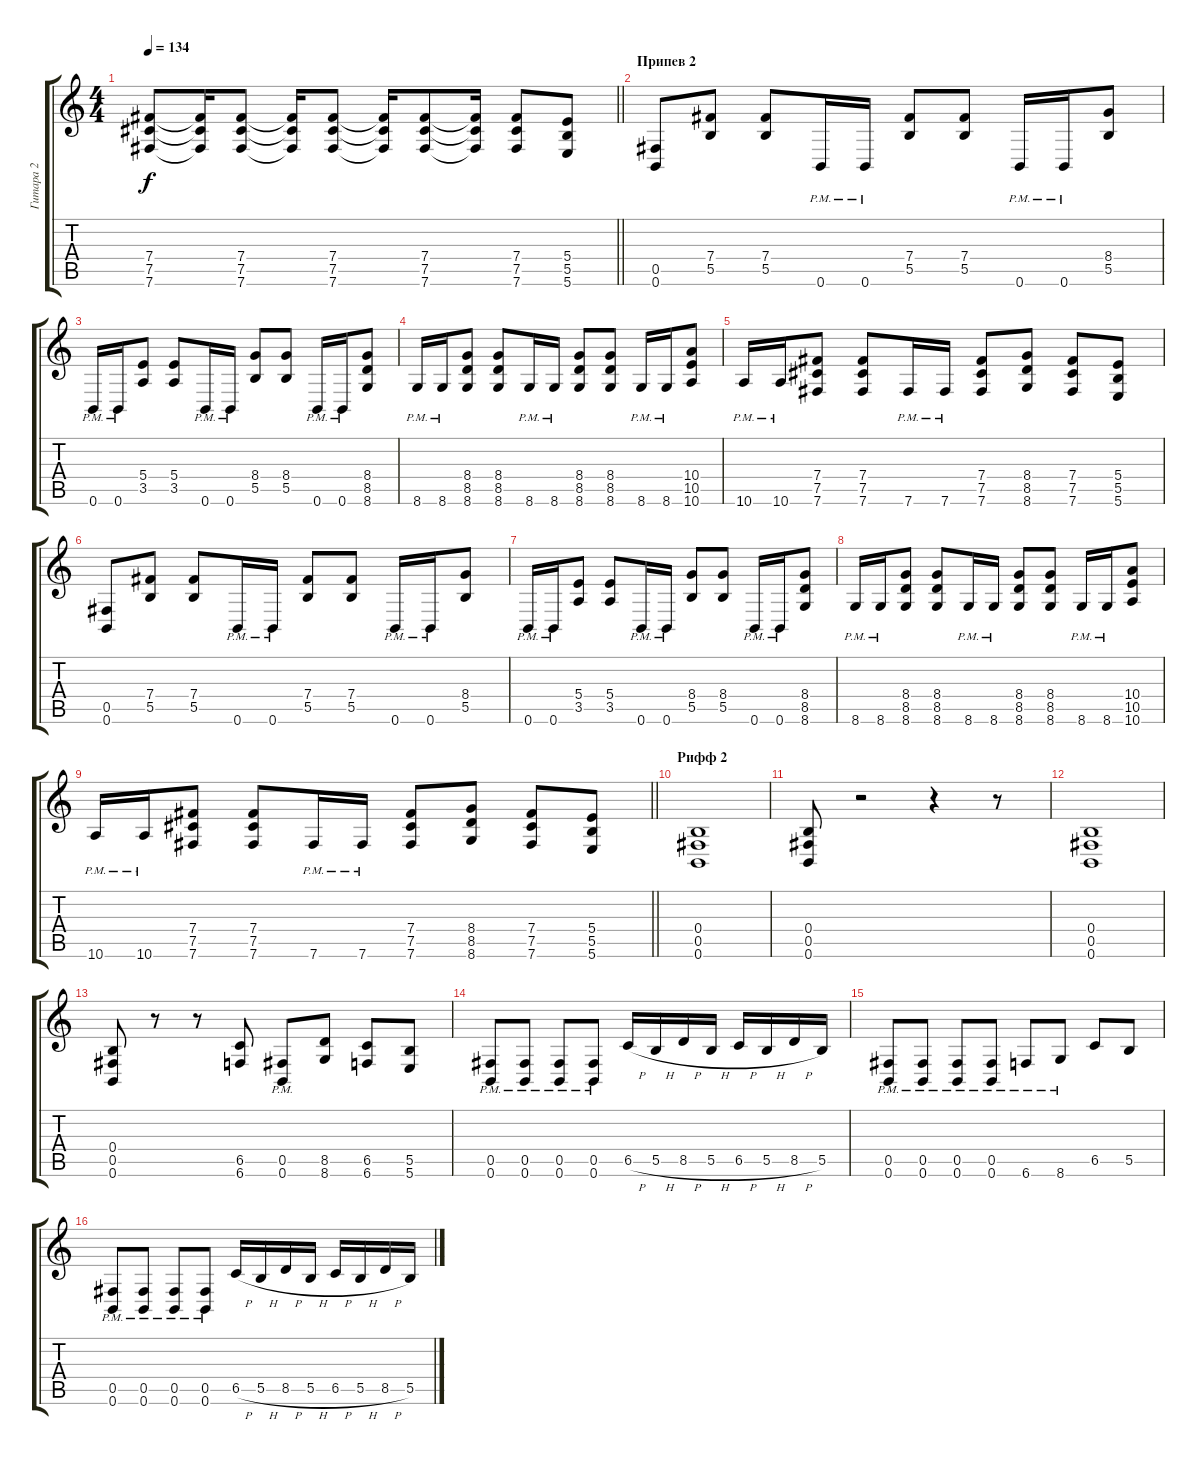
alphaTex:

\track ("Гитара 2" "Гитара 2") {instrument distortionguitar}
\staff {score tabs}
\tuning (Db4 Ab3 E3 B2 Gb2 B1) {hide}
\ts (4 4)
\tempo 134
\clef g2
\barLineRight lightlight
\ks c
(7.4 7.5 7.6).8{dy f} (7.4{t} 7.5{t} 7.6{t}).16 (7.4 7.5 7.6).8 (7.4{t} 7.5{t} 7.6{t}).16 (7.4 7.5 7.6).8 (7.4{t} 7.5{t} 7.6{t}).16 (7.4 7.5 7.6).8 (7.4{t} 7.5{t} 7.6{t}).16 (7.4 7.5 7.6).8 (5.4 5.5 5.6).8 |
\section ("" "Припев 2")
(0.5 0.6).8 (7.4 5.5).8 (7.4 5.5).8 0.6{pm}.16 0.6{pm}.16 (7.4 5.5).8 (7.4 5.5).8 0.6{pm}.16 0.6{pm}.16 (8.4 5.5).8 |
0.6{pm}.16 0.6{pm}.16 (5.4 3.5).8 (5.4 3.5).8 0.6{pm}.16 0.6{pm}.16 (8.4 5.5).8 (8.4 5.5).8 0.6{pm}.16 0.6{pm}.16 (8.4 8.5 8.6).8 |
8.6{pm}.16 8.6{pm}.16 (8.4 8.5 8.6).8 (8.4 8.5 8.6).8 8.6{pm}.16 8.6{pm}.16 (8.4 8.5 8.6).8 (8.4 8.5 8.6).8 8.6{pm}.16 8.6{pm}.16 (10.4 10.5 10.6).8 |
10.6{pm}.16 10.6{pm}.16 (7.4 7.5 7.6).8 (7.4 7.5 7.6).8 7.6{pm}.16 7.6{pm}.16 (7.4 7.5 7.6).8 (8.4 8.5 8.6).8 (7.4 7.5 7.6).8 (5.4 5.5 5.6).8 |
(0.5 0.6).8 (7.4 5.5).8 (7.4 5.5).8 0.6{pm}.16 0.6{pm}.16 (7.4 5.5).8 (7.4 5.5).8 0.6{pm}.16 0.6{pm}.16 (8.4 5.5).8 |
0.6{pm}.16 0.6{pm}.16 (5.4 3.5).8 (5.4 3.5).8 0.6{pm}.16 0.6{pm}.16 (8.4 5.5).8 (8.4 5.5).8 0.6{pm}.16 0.6{pm}.16 (8.4 8.5 8.6).8 |
8.6{pm}.16 8.6{pm}.16 (8.4 8.5 8.6).8 (8.4 8.5 8.6).8 8.6{pm}.16 8.6{pm}.16 (8.4 8.5 8.6).8 (8.4 8.5 8.6).8 8.6{pm}.16 8.6{pm}.16 (10.4 10.5 10.6).8 |
\barLineRight lightlight
10.6{pm}.16 10.6{pm}.16 (7.4 7.5 7.6).8 (7.4 7.5 7.6).8 7.6{pm}.16 7.6{pm}.16 (7.4 7.5 7.6).8 (8.4 8.5 8.6).8 (7.4 7.5 7.6).8 (5.4 5.5 5.6).8 |
\section ("" "Рифф 2")
(0.4 0.5 0.6).1 |
(0.4 0.5 0.6).8 r.2 r.4 r.8 |
(0.4 0.5 0.6).1 |
(0.4 0.5 0.6).8 r.8 r.8 (6.5 6.6).8 (0.5{pm} 0.6{pm}).8 (8.5 8.6).8 (6.5 6.6).8 (5.5 5.6).8 |
(0.5{pm} 0.6{pm}).8 (0.5{pm} 0.6{pm}).8 (0.5{pm} 0.6{pm}).8 (0.5{pm} 0.6{pm}).8 6.5{h}.16 5.5{h}.16 8.5{h}.16 5.5{h}.16 6.5{h}.16 5.5{h}.16 8.5{h}.16 5.5.16 |
(0.5{pm} 0.6{pm}).8 (0.5{pm} 0.6{pm}).8 (0.5{pm} 0.6{pm}).8 (0.5{pm} 0.6{pm}).8 6.6{pm}.8 8.6{pm}.8 6.5.8 5.5.8 |
(0.5{pm} 0.6{pm}).8 (0.5{pm} 0.6{pm}).8 (0.5{pm} 0.6{pm}).8 (0.5{pm} 0.6{pm}).8 6.5{h}.16 5.5{h}.16 8.5{h}.16 5.5{h}.16 6.5{h}.16 5.5{h}.16 8.5{h}.16 5.5.16
